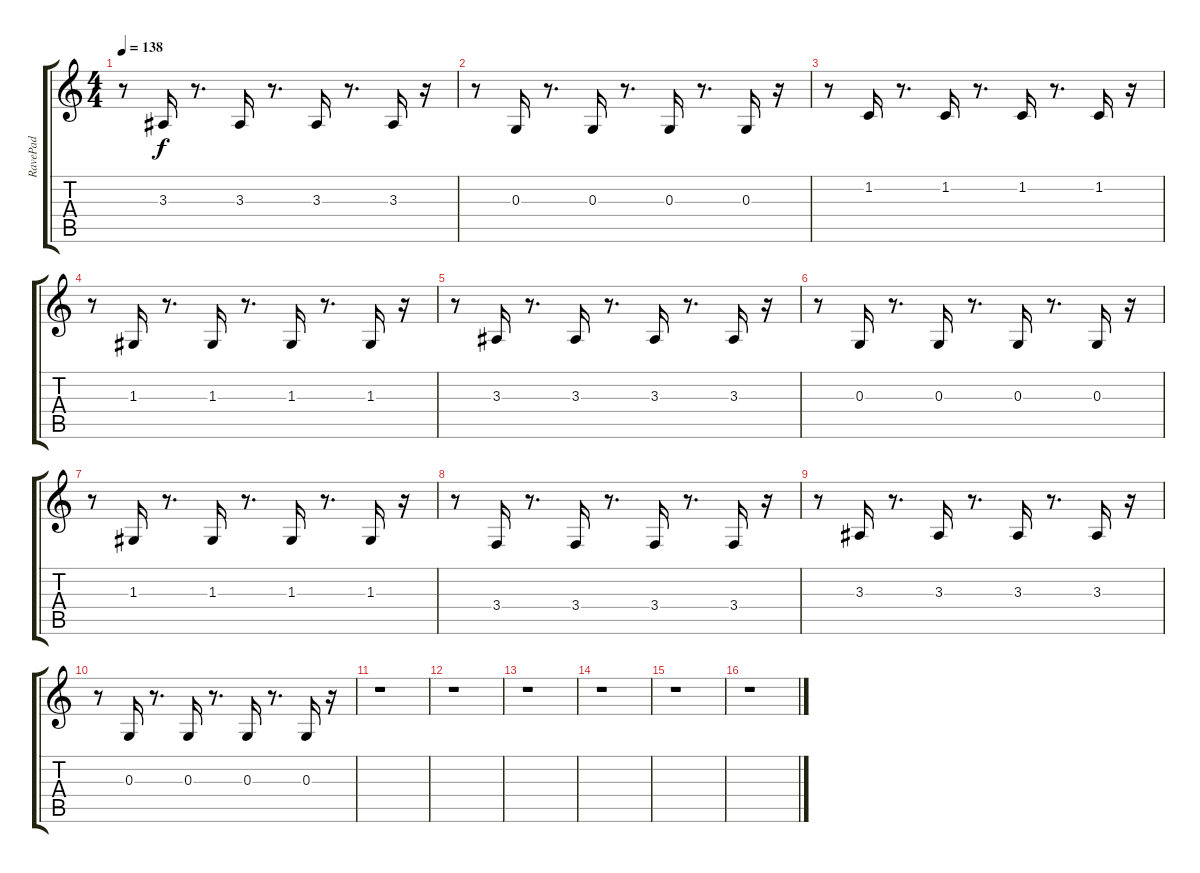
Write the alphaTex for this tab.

\track ("RavePad" "RavePad") {instrument lead8bassandlead}
\staff {score tabs}
\tuning (E4 B3 G3 D3 A2 E2) {hide}
\ts (4 4)
\tempo 138
\clef g2
\ks c
r.8{dy f} 3.3.16 r.8{d} 3.3.16 r.8{d} 3.3.16 r.8{d} 3.3.16 r.16 |
r.8 0.3.16 r.8{d} 0.3.16 r.8{d} 0.3.16 r.8{d} 0.3.16 r.16 |
r.8 1.2.16 r.8{d} 1.2.16 r.8{d} 1.2.16 r.8{d} 1.2.16 r.16 |
r.8 1.3.16 r.8{d} 1.3.16 r.8{d} 1.3.16 r.8{d} 1.3.16 r.16 |
r.8 3.3.16 r.8{d} 3.3.16 r.8{d} 3.3.16 r.8{d} 3.3.16 r.16 |
r.8 0.3.16 r.8{d} 0.3.16 r.8{d} 0.3.16 r.8{d} 0.3.16 r.16 |
r.8 1.3.16 r.8{d} 1.3.16 r.8{d} 1.3.16 r.8{d} 1.3.16 r.16 |
r.8 3.4.16 r.8{d} 3.4.16 r.8{d} 3.4.16 r.8{d} 3.4.16 r.16 |
r.8 3.3.16 r.8{d} 3.3.16 r.8{d} 3.3.16 r.8{d} 3.3.16 r.16 |
r.8 0.3.16 r.8{d} 0.3.16 r.8{d} 0.3.16 r.8{d} 0.3.16 r.16 |
r.1 |
r.1 |
r.1 |
r.1 |
r.1 |
r.1
